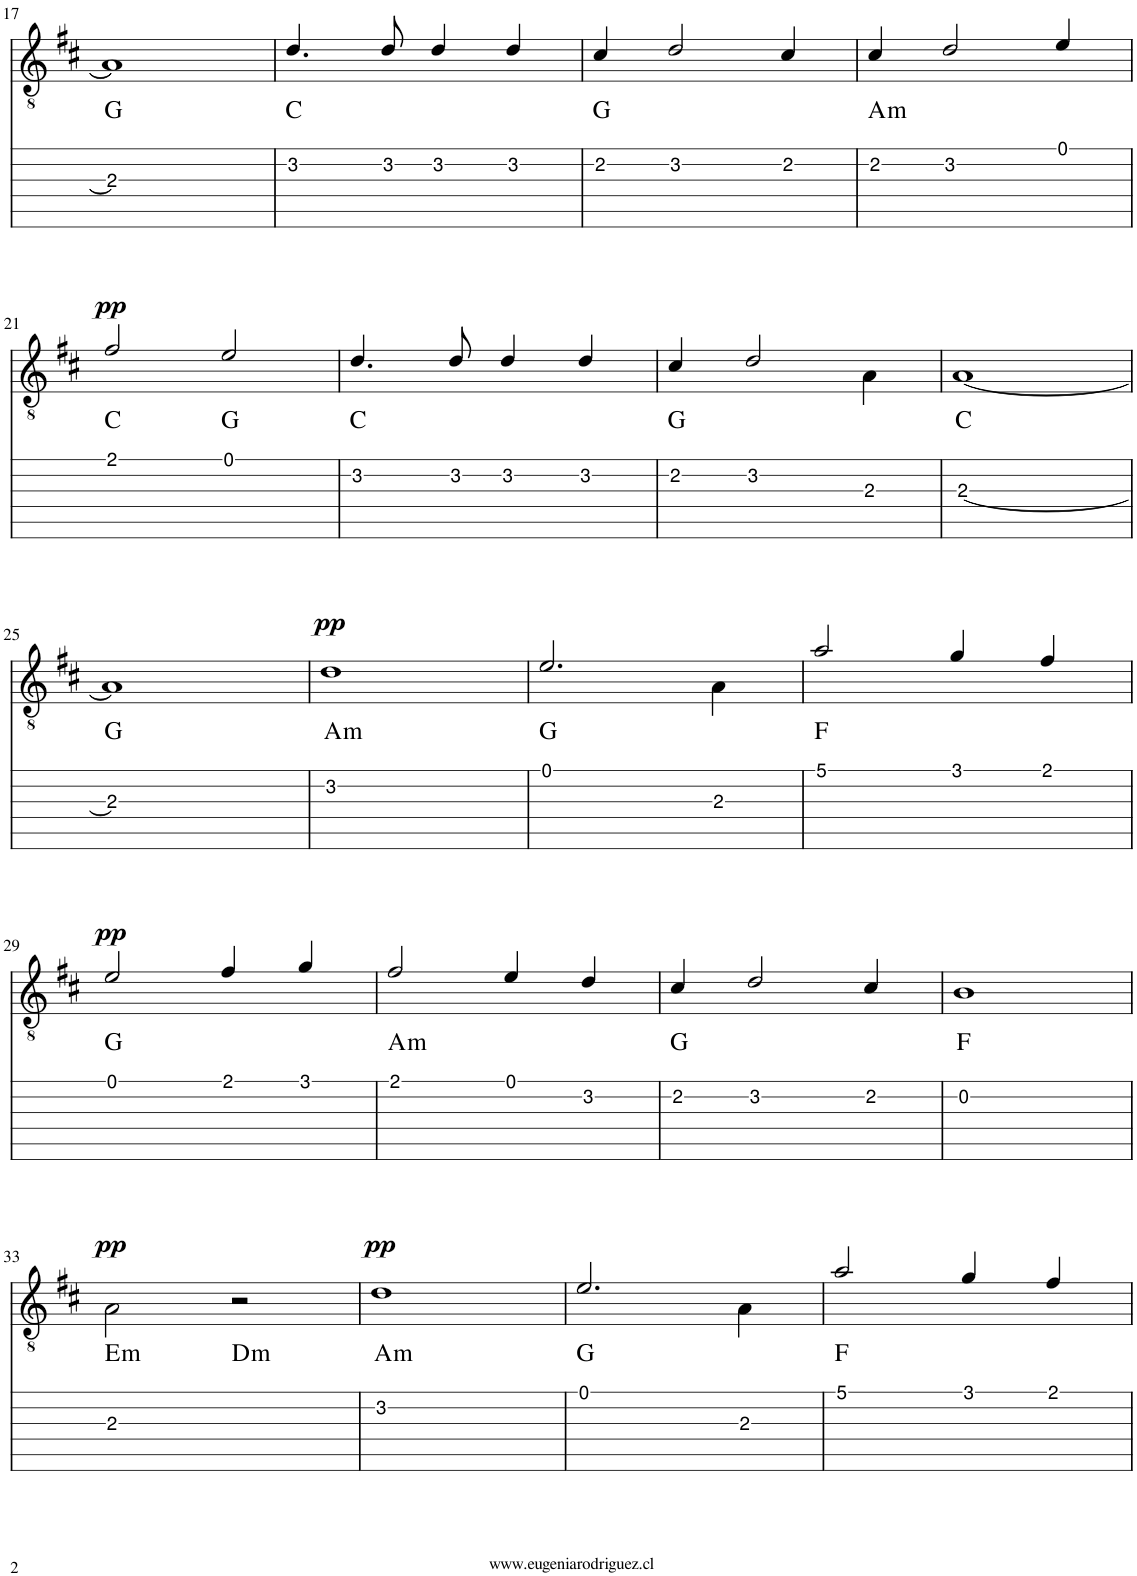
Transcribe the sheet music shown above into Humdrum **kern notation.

**kern	**kern	**dynam	**harte
*part1	*part1	*part1	*part1
*staff2	*staff1	*staff1/2	*
*I"Guitarra clásica	*	*	*
*I'Guit.	*	*	*
!!LO:PB:g=z
*	*clefGv2	*	*
*k[f#c#]	*k[f#c#]	*	*
*M4/4	*M4/4	*	*
=17	=17	=17	=17
1A]	1A]	.	G:maj
=18	=18	=18	=18
4.d	4.d/	.	C:maj
8d	8d/	.	.
4d	4d/	.	.
4d	4d/	.	.
=19	=19	=19	=19
4c#	4c#/	.	G:maj
2d	2d/	.	.
4c#	4c#/	.	.
=20	=20	=20	=20
!	!	!	!LO:H:kt=m
4c#	4c#/	.	A:min
2d	2d/	.	.
4e	4e/	.	.
!!LO:LB:g=z
=21	=21	=21	=21
!	!	!LO:DY:a	!
2f#	2f#/	pp	C:maj
2e	2e/	.	G:maj
=22	=22	=22	=22
4.d	4.d/	.	C:maj
8d	8d/	.	.
4d	4d/	.	.
4d	4d/	.	.
=23	=23	=23	=23
4c#	4c#/	.	G:maj
2d	2d/	.	.
4A	4A\	.	.
=24	=24	=24	=24
[<1A	[<1A	.	C:maj
!!LO:LB:g=z
=25	=25	=25	=25
1A]	1A]	.	G:maj
=26	=26	=26	=26
!	!	!LO:DY:a	!LO:H:kt=m
1d	1d	pp	A:min
=27	=27	=27	=27
2.e	2.e/	.	G:maj
4A	4A\	.	.
=28	=28	=28	=28
2a	2a/	.	F:maj
4g	4g/	.	.
4f#	4f#/	.	.
!!LO:LB:g=z
=29	=29	=29	=29
!	!	!LO:DY:a	!
2e	2e/	pp	G:maj
4f#	4f#/	.	.
4g	4g/	.	.
=30	=30	=30	=30
!	!	!	!LO:H:kt=m
2f#	2f#/	.	A:min
4e	4e/	.	.
4d	4d/	.	.
=31	=31	=31	=31
4c#	4c#/	.	G:maj
2d	2d/	.	.
4c#	4c#/	.	.
=32	=32	=32	=32
1B	1B	.	F:maj
!!LO:LB:g=z
=33	=33	=33	=33
!	!	!LO:DY:a	!LO:H:kt=m
2A	2A\	pp	E:min
!	!	!	!LO:H:kt=m
2r	2r	.	D:min
=34	=34	=34	=34
!	!	!LO:DY:a	!LO:H:kt=m
1d	1d	pp	A:min
=35	=35	=35	=35
2.e	2.e/	.	G:maj
4A	4A\	.	.
=36	=36	=36	=36
2a	2a/	.	F:maj
4g	4g/	.	.
4f#	4f#/	.	.
=	=	=	=
*-	*-	*-	*-
